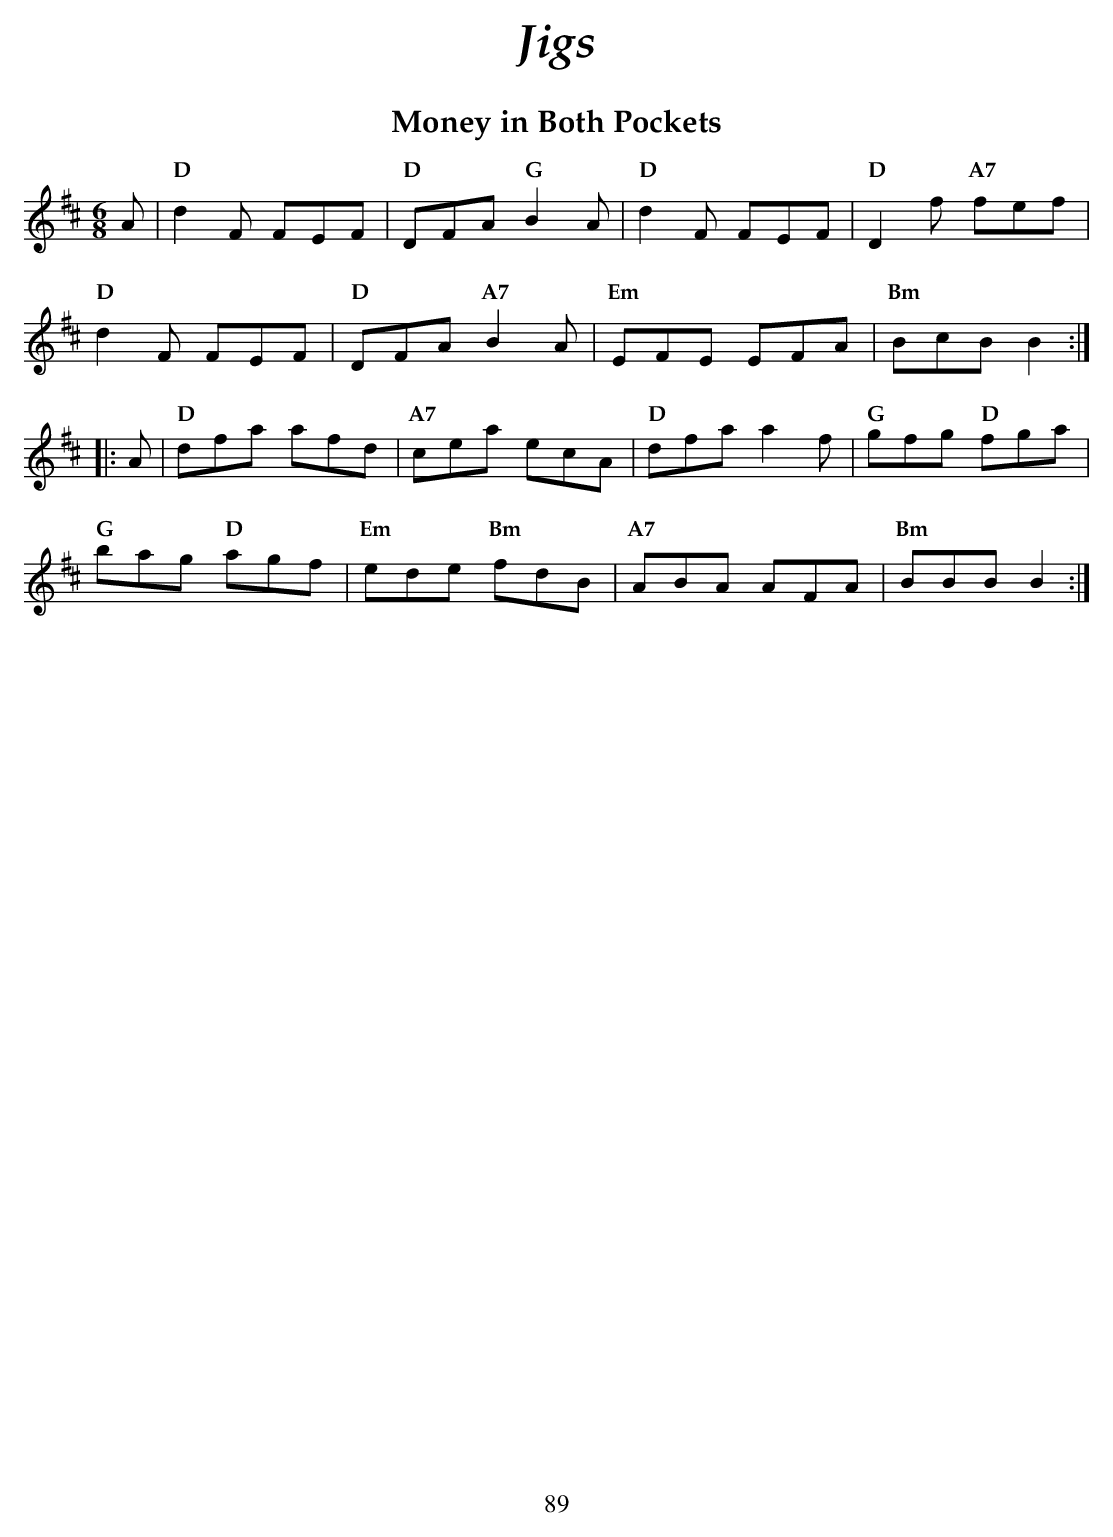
X:1
T:Money in Both Pockets
M:6/8
L:1/8
K:D
  A |\
"D"  d2F FEF | "D"  DFA "G" B2A |\
"D"  d2F FEF | "D" D2f "A7" fef |
"D"  d2F FEF | "D"  DFA "A7" B2A |\
"Em" EFE EFA | "Bm" BcB B2 :|
|:A |\
"D"  dfa afd | "A7" cea     ecA |\
"D"  dfa a2f | "G"  gfg "D" fga |
"G"  bag "D" agf | "Em" ede "Bm" fdB |\
"A7" ABA AFA | "Bm" BBB     B2 :|
